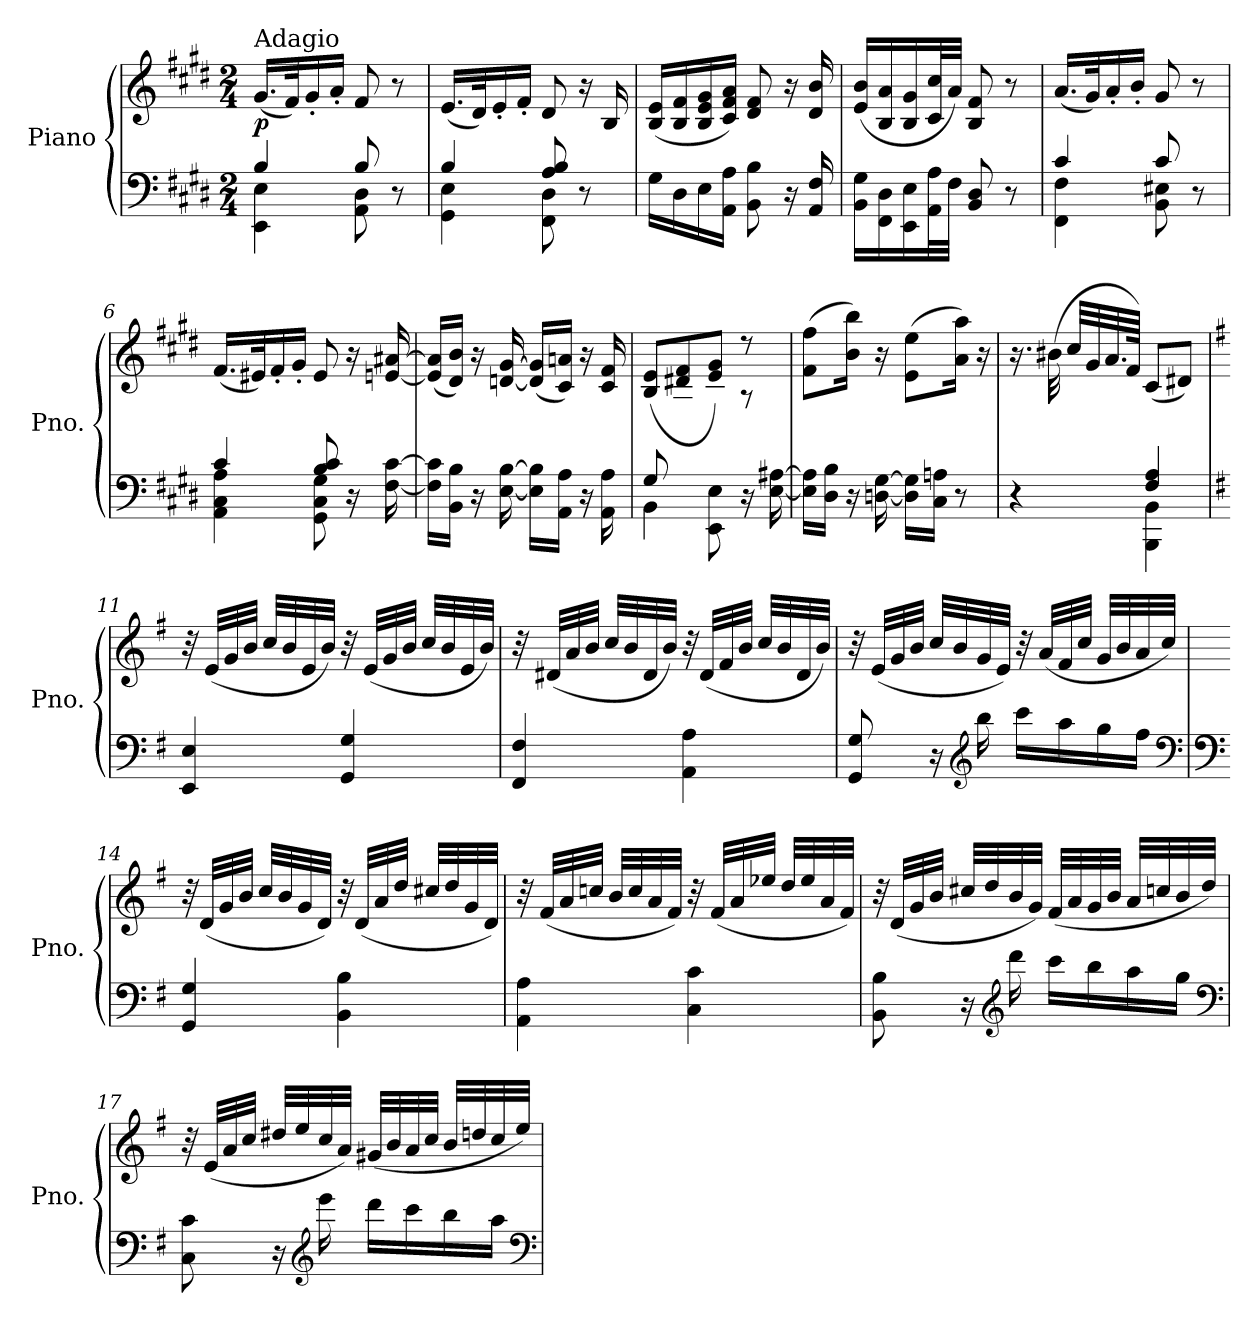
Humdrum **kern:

**kern	**kern	**dynam
*part1	*part1	*part1
*staff2	*staff1	*staff1/2
*I"Piano	*	*
*I'Pno.	*	*
*clefF4	*clefG2	*
*k[f#c#g#d#]	*k[f#c#g#d#]	*
*E:	*E:	*
*M2/4	*M2/4	*
=1	=1	=1
*^	*	*
!	!	!LO:TX:a:t=Adagio	!
!	!	!	!LO:DY:b
4B/	4EE\ 4E\	(16.g#/LL	p
.	.	32f#/K)	.
.	.	16g#'/	.
.	.	16a'/JJ	.
8B/	8AA\ 8D#\	8f#/	.
8ryy	8r	8r	.
=2	=2	=2	=2
4B/	4GG#\ 4E\	(16.e/LL	.
.	.	32d#/K)	.
.	.	16e'/	.
.	.	16f#'/JJ	.
8A/ 8B/	8FF#\ 8D#\	8d#/	.
8ryy	8r	16r	.
.	.	16B/	.
*v	*v	*	*
=3	=3	=3
16G#\LL	(16B/ 16e/LL	.
16D#\	16B/ 16f#/	.
16E\	16B/ 16e/ 16g#/	.
16AA\ 16A\JJ	16c#/ 16f#/ 16a/JJ)	.
8BB\ 8B\	8d#/ 8f#/	.
16r	16r	.
16AA/ 16F#/	16d#/ 16b/	.
=4	=4	=4
16BB\ 16G#\LL	(16e/ 16b/LL	.
16FF#\ 16D#\	16B/ 16a/	.
16EE\ 16E\	16B/ 16g#/	.
32AA\ 32A\L	32c#/ 32cc#/L	.
32F#\JJJ	32a/JJJ)	.
8BB/ 8D#/	8B/ 8f#/	.
8r	8r	.
!!LO:LB:g=z
=5	=5	=5
*^	*	*
4c#/	4FF#\ 4F#\	(16.a/LL	.
.	.	32g#/K)	.
.	.	16a'/	.
.	.	16b'/JJ	.
8c#/	8BB\ 8E#X\	8g#/	.
8ryy	8r	8r	.
=6	=6	=6	=6
4c#/	4AA\ 4C#\ 4A\	(16.f#/LL	.
.	.	32e#X/K)	.
.	.	16f#'/	.
.	.	16g#'/JJ	.
8B/ 8c#/	8GG#\ 8C#\ 8G#\	8e#/	.
8ryy	16r	16r	.
.	[16F#\ [16c#\	[16en/ [16a#X/	.
*v	*v	*	*
=7	=7	=7
16F#\] 16c#\]LL	(16e/] 16a#/]LL	.
16BB\ 16B\JJ	16d#/ 16b/JJ)	.
16r	16r	.
[16E\ [16B\	[16dn/ [16g#/	.
16E\] 16B\]LL	(16d/] 16g#/]LL	.
16AA\ 16A\JJ	16c#/ 16an/JJ)	.
16r	16r	.
16AA\ 16A\	16c#/ 16f#/	.
=8	=8	=8
*^	*^	*
8G#/L	4BB\	(8B/ 8e/L	8ryy	.
4.ryy	.	8d#X/ 8f#/	8A\	.
.	8EE\ 8E\	8e/ 8g#/J)	8B\J	.
.	16r	8r	8r	.
.	[16E\ [16A#X\	.	.	.
*v	*v	*	*	*
*	*v	*v	*
!!LO:LB:g=z
=9	=9	=9
16E\] 16A#\]LL	(8f#\ 8ff#\L	.
16D#\ 16B\JJ	.	.
16r	16b\ 16bb\Jk)	.
[16Dn\ [16G#\	16r	.
16D\] 16G#\]LL	(8e\ 8ee\L	.
16C#\ 16An\JJ	.	.
8r	16a\ 16aa\Jk)	.
.	16r	.
=10	=10	=10
*^	*	*
4ryy	4r	16.r	.
.	.	(32b#X\	.
.	.	32cc#/LLL	.
.	.	32g#/	.
.	.	32.a/	.
.	.	64f#/JJJk)	.
4F#/ 4A/	4BBB\ 4BB\	(8c#/L	.
.	.	8d#X/J)	.
*v	*v	*	*
=11	=11	=11
*k[f#]	*k[f#]	*
*G:	*G:	*
4EE/ 4E/	32r	.
.	(32e/LLL	.
.	32g/	.
.	32b/JJJ	.
.	32cc/LLL	.
.	32b/	.
.	32e/	.
.	32b/JJJ)	.
4GG/ 4G/	32r	.
.	(32e/LLL	.
.	32g/	.
.	32b/JJJ	.
.	32cc/LLL	.
.	32b/	.
.	32e/	.
.	32b/JJJ)	.
!!LO:LB:g=z
=12	=12	=12
4FF#/ 4F#/	32r	.
.	(32d#X/LLL	.
.	32a/	.
.	32b/JJJ	.
.	32cc/LLL	.
.	32b/	.
.	32d#/	.
.	32b/JJJ)	.
4AA\ 4A\	32r	.
.	(32d#/LLL	.
.	32f#/	.
.	32b/JJJ	.
.	32cc/LLL	.
.	32b/	.
.	32d#/	.
.	32b/JJJ)	.
=13	=13	=13
8GG/ 8G/	32r	.
.	(32e/LLL	.
.	32g/	.
.	32b/JJJ	.
16r	32cc/LLL	.
.	32b/	.
*clefG2	*	*
16bb\	32g/	.
.	32e/JJJ)	.
16ccc\LL	32r	.
.	(32a/LLL	.
16aa\	32f#/	.
.	32cc/JJJ	.
16gg\	32g/LLL	.
.	32b/	.
16ff#\JJ	32a/	.
.	32cc/JJJ)	.
*clefF4	*	*
!!LO:LB:g=z
=14	=14	=14
*clefF4	*	*
4GG/ 4G/	32r	.
.	(32d/LLL	.
.	32g/	.
.	32b/JJJ	.
.	32cc/LLL	.
.	32b/	.
.	32g/	.
.	32d/JJJ)	.
4BB\ 4B\	32r	.
.	(32d/LLL	.
.	32a/	.
.	32dd/JJJ	.
.	32cc#X/LLL	.
.	32dd/	.
.	32g/	.
.	32d/JJJ)	.
=15	=15	=15
4AA\ 4A\	32r	.
.	(32f#/LLL	.
.	32a/	.
.	32ccn/JJJ	.
.	32b/LLL	.
.	32cc/	.
.	32a/	.
.	32f#/JJJ)	.
4C\ 4c\	32r	.
.	(32f#/LLL	.
.	32a/	.
.	32ee-X/JJJ	.
.	32dd/LLL	.
.	32ee-/	.
.	32a/	.
.	32f#/JJJ)	.
!!LO:PB:g=z
=16	=16	=16
8BB\ 8B\	32r	.
.	(32d/LLL	.
.	32g/	.
.	32b/JJJ	.
16r	32cc#X/LLL	.
.	32dd/	.
*clefG2	*	*
16ddd\	32b/	.
.	32g/JJJ)	.
16ccc\LL	(32f#/LLL	.
.	32a/	.
16bb\	32g/	.
.	32b/JJJ	.
16aa\	32a/LLL	.
.	32ccn/	.
16gg\JJ	32b/	.
.	32dd/JJJ)	.
*clefF4	*	*
=17	=17	=17
8C\ 8c\	32r	.
.	(32e/LLL	.
.	32a/	.
.	32cc/JJJ	.
16r	32dd#X/LLL	.
.	32ee/	.
*clefG2	*	*
16eee\	32cc/	.
.	32a/JJJ)	.
16ddd\LL	(32g#X/LLL	.
.	32b/	.
16ccc\	32a/	.
.	32cc/JJJ	.
16bb\	32b/LLL	.
.	32ddn/	.
16aa\JJ	32cc/	.
.	32ee/JJJ)	.
*clefF4	*	*
=	=	=
*-	*-	*-
